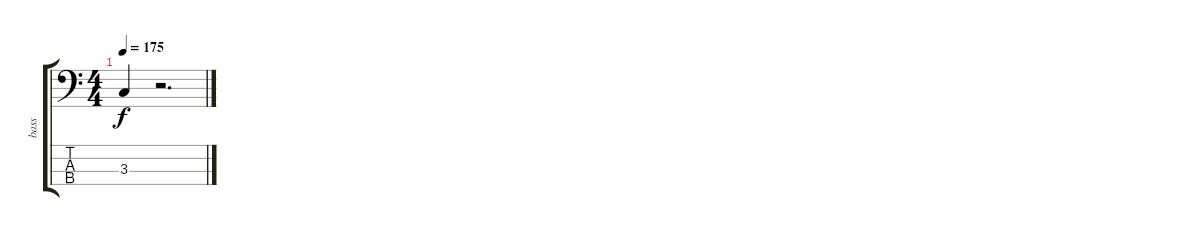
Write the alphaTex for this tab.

\track ("bass" "bass") {instrument electricbasspick}
\staff {score tabs}
\tuning (G2 D2 A1 E1) {hide}
\ts (4 4)
\tempo 175
\clef f4
\ks c
3.3.4{dy f} r.2{d}
